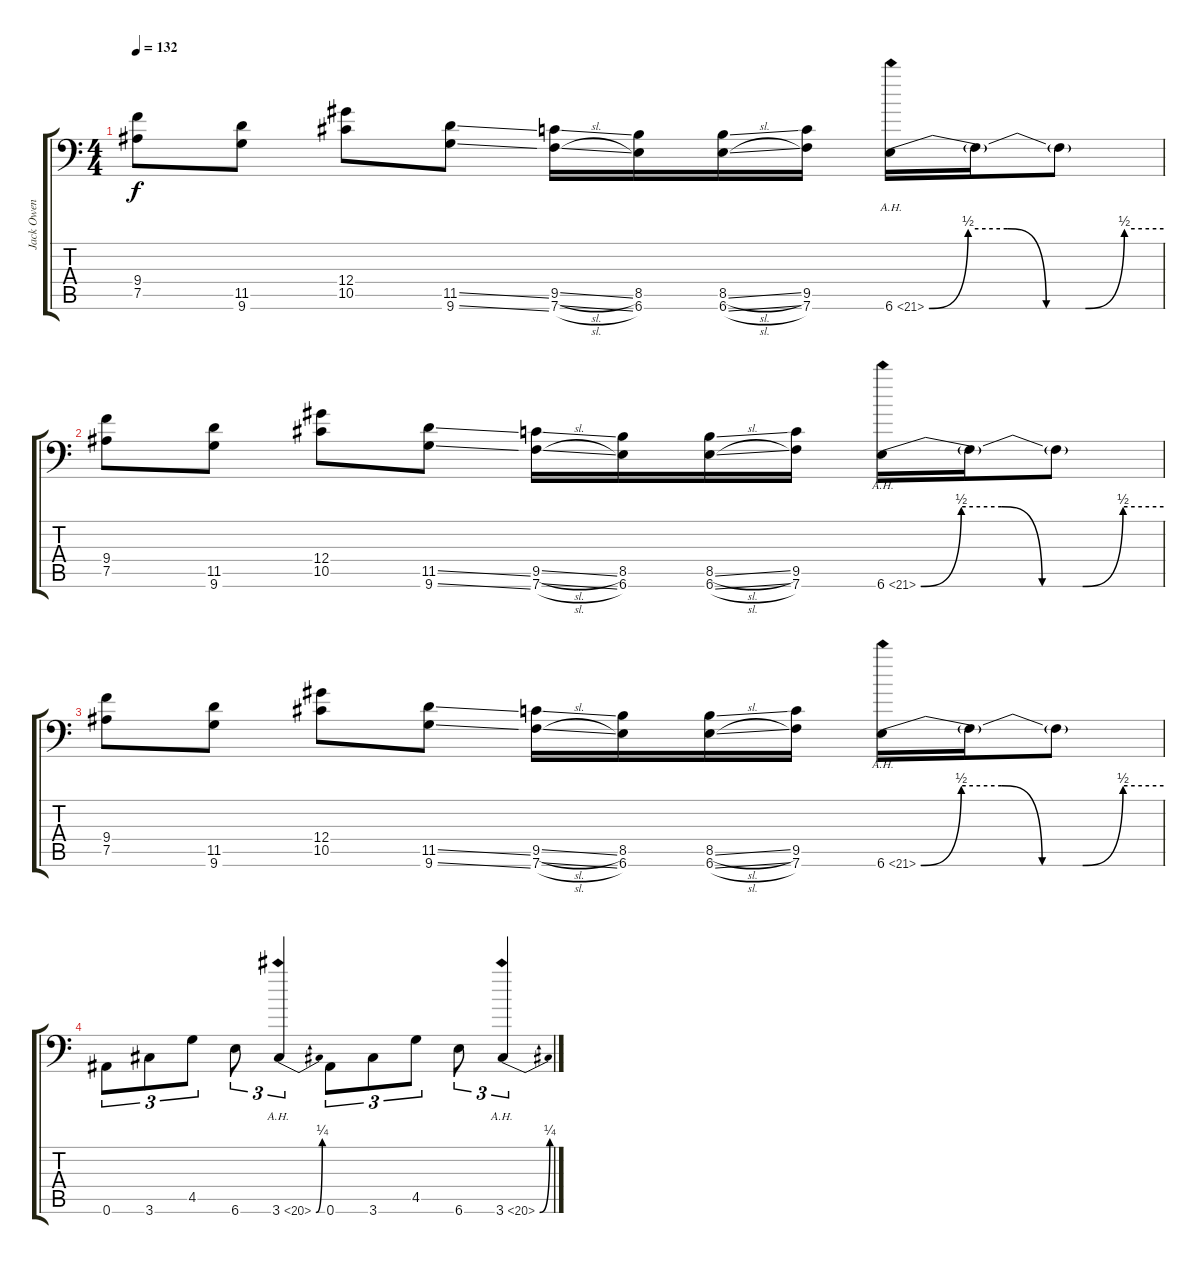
\track ("Jack Owen" "Jack Owen") {instrument distortionguitar}
\staff {score tabs}
\tuning (Bb3 F3 Db3 Ab2 Eb2 Bb1) {hide}
\ts (4 4)
\tempo 132
\clef f4
\ks c
(9.4 7.5).8{dy f} (11.5 9.6).8 (12.4 10.5).8 (11.5{ss} 9.6{ss}).8 (9.5{sl} 7.6{sl}).16 (8.5 6.6).16 (8.5{sl} 6.6{sl}).16 (9.5 7.6).16 6.6{be (custom 0 0 10 2 20 2 30 0 40 0 50 2 60 2) ah 15}.16 6.6{t}.16 6.6{t}.8 |
(9.4 7.5).8 (11.5 9.6).8 (12.4 10.5).8 (11.5{ss} 9.6{ss}).8 (9.5{sl} 7.6{sl}).16 (8.5 6.6).16 (8.5{sl} 6.6{sl}).16 (9.5 7.6).16 6.6{be (custom 0 0 10 2 20 2 30 0 40 0 50 2 60 2) ah 15}.16 6.6{t}.16 6.6{t}.8 |
(9.4 7.5).8 (11.5 9.6).8 (12.4 10.5).8 (11.5{ss} 9.6{ss}).8 (9.5{sl} 7.6{sl}).16 (8.5 6.6).16 (8.5{sl} 6.6{sl}).16 (9.5 7.6).16 6.6{be (custom 0 0 10 2 20 2 30 0 40 0 50 2 60 2) ah 15}.16 6.6{t}.16 6.6{t}.8 |
0.6.8{tu (3 2)} 3.6.8{tu (3 2)} 4.5.8{tu (3 2)} 6.6.8{tu (3 2)} 3.6{be (bend 0 0 60 1) ah 17}.4{tu (3 2)} 0.6.8{tu (3 2)} 3.6.8{tu (3 2)} 4.5.8{tu (3 2)} 6.6.8{tu (3 2)} 3.6{be (bend 0 0 60 1) ah 17}.4{tu (3 2)}
